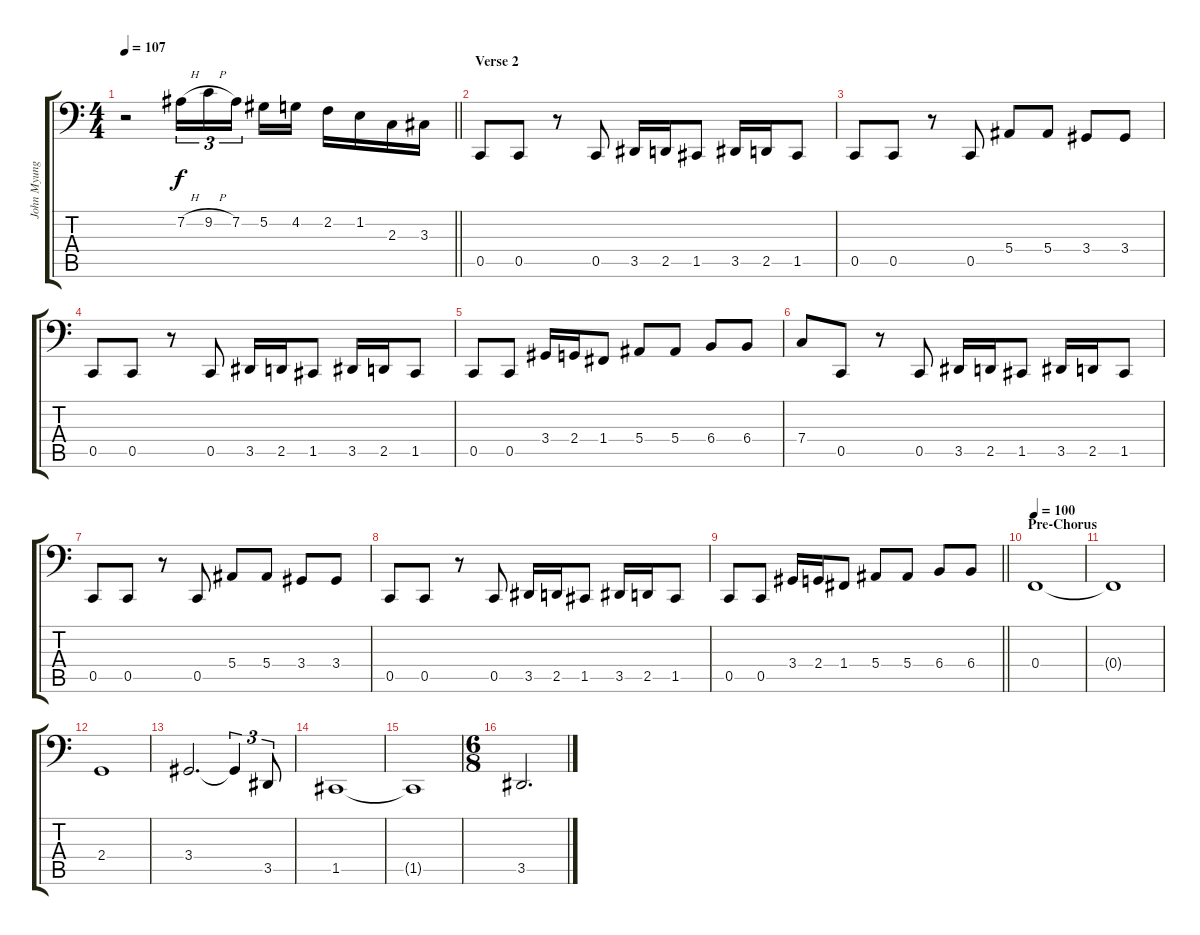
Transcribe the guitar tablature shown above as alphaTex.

\track ("John Myung" "John Myung") {instrument electricbassfinger}
\staff {score tabs}
\tuning (Ab2 Eb2 Bb1 F1 C1 B0) {hide}
\ts (4 4)
\tempo 107
\clef f4
\barLineRight lightlight
\ks c
r.2{dy f} 7.2{h}.16{tu (3 2)} 9.2{h}.16{tu (3 2)} 7.2.16{tu (3 2) beam splitsecondary} 5.2.16 4.2.16 2.2.16 1.2.16 2.3.16 3.3.16 |
\section ("" "Verse 2")
0.5.8 0.5.8 r.8 0.5.8 3.5.16 2.5.16 1.5.8 3.5.16 2.5.16 1.5.8 |
0.5.8 0.5.8 r.8 0.5.8 5.4.8 5.4.8 3.4.8 3.4.8 |
0.5.8 0.5.8 r.8 0.5.8 3.5.16 2.5.16 1.5.8 3.5.16 2.5.16 1.5.8 |
0.5.8 0.5.8 3.4.16 2.4.16 1.4.8 5.4.8 5.4.8 6.4.8 6.4.8 |
7.4.8 0.5.8 r.8 0.5.8 3.5.16 2.5.16 1.5.8 3.5.16 2.5.16 1.5.8 |
0.5.8 0.5.8 r.8 0.5.8 5.4.8 5.4.8 3.4.8 3.4.8 |
0.5.8 0.5.8 r.8 0.5.8 3.5.16 2.5.16 1.5.8 3.5.16 2.5.16 1.5.8 |
\barLineRight lightlight
0.5.8 0.5.8 3.4.16 2.4.16 1.4.8 5.4.8 5.4.8 6.4.8 6.4.8 |
\section ("" "Pre-Chorus")
\tempo 100
0.4.1 |
0.4{t}.1 |
2.4.1 |
3.4.2{d} 3.4{t}.4{tu (3 2)} 3.5.8{tu (3 2)} |
1.5.1 |
1.5{t}.1 |
\ts (6 8)
3.5.2{d}
